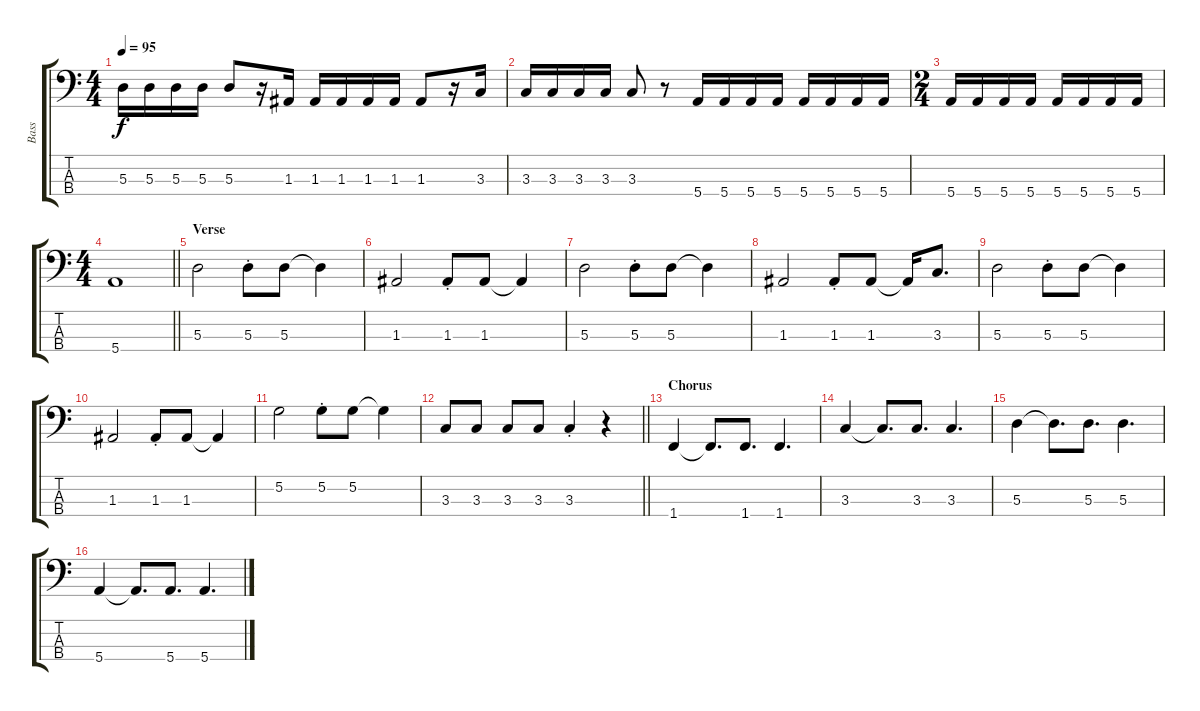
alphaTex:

\track ("Bass" "Bass") {instrument electricbassfinger}
\staff {score tabs}
\tuning (G2 D2 A1 E1) {hide}
\ts (4 4)
\tempo 95
\clef f4
\ks c
5.3.16{dy f} 5.3.16 5.3.16 5.3.16 5.3.8 r.16 1.3.16 1.3.16 1.3.16 1.3.16 1.3.16 1.3.8 r.16 3.3.16 |
3.3.16 3.3.16 3.3.16 3.3.16 3.3.8 r.8 5.4.16 5.4.16 5.4.16 5.4.16 5.4.16 5.4.16 5.4.16 5.4.16 |
\ts (2 4)
5.4.16 5.4.16 5.4.16 5.4.16 5.4.16 5.4.16 5.4.16 5.4.16 |
\ts (4 4)
\barLineRight lightlight
5.4.1 |
\section ("" "Verse")
5.3.2 5.3{st}.8 5.3.8 5.3{t}.4 |
1.3.2 1.3{st}.8 1.3.8 1.3{t}.4 |
5.3.2 5.3{st}.8 5.3.8 5.3{t}.4 |
1.3.2 1.3{st}.8 1.3.8 1.3{t}.16 3.3.8{d} |
5.3.2 5.3{st}.8 5.3.8 5.3{t}.4 |
1.3.2 1.3{st}.8 1.3.8 1.3{t}.4 |
5.2.2 5.2{st}.8 5.2.8 5.2{t}.4 |
\barLineRight lightlight
3.3.8 3.3.8 3.3.8 3.3.8 3.3{st}.4 r.4 |
\section ("" "Chorus")
1.4.4 1.4{t}.8{d} 1.4.8{d} 1.4.4{d} |
3.3.4 3.3{t}.8{d} 3.3.8{d} 3.3.4{d} |
5.3.4 5.3{t}.8{d} 5.3.8{d} 5.3.4{d} |
5.4.4 5.4{t}.8{d} 5.4.8{d} 5.4.4{d}
